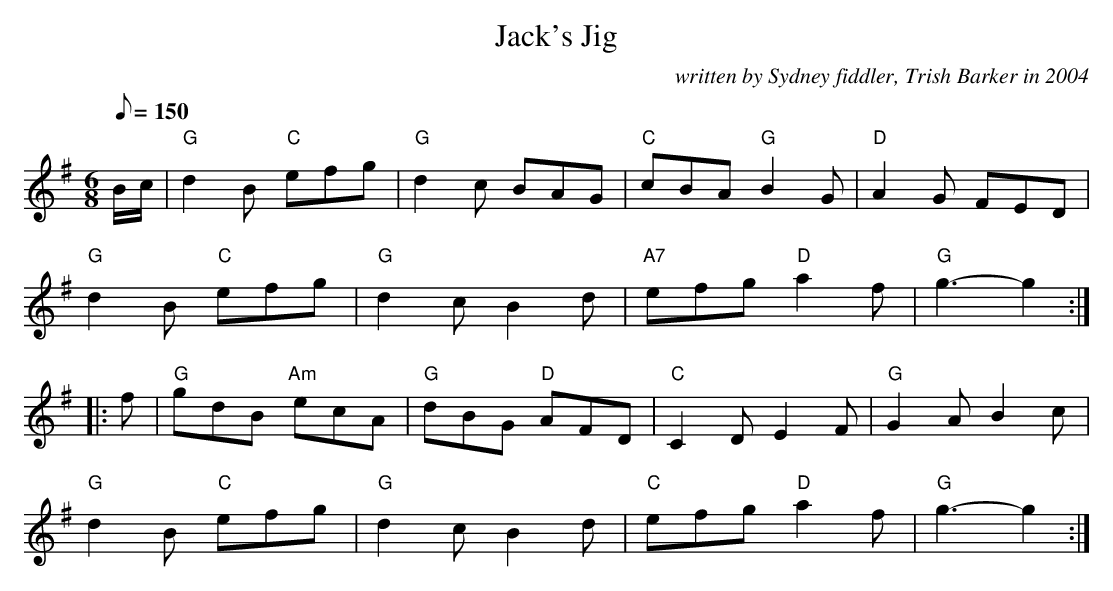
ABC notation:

X:1
T:Jack's Jig
C:written by Sydney fiddler, Trish Barker in 2004
M:6/8
L:1/8
Q:150
K:G:
B/2c/2|"G"d2 B "C"efg|"G"d2 c BAG|"C"cBA "G"B2 G|"D"A2 G FED|
"G"d2 B "C"efg|"G"d2 c B2 d|"A7"efg "D"a2f|"G"g3-g2:|
|:f|"G"gdB "Am"ecA|"G"dBG "D"AFD|"C"C2 D E2 F|"G"G2 A B2 c|
"G"d2 B "C"efg|"G"d2 c B2 d|"C"efg "D"a2f|"G"g3-g2:|
